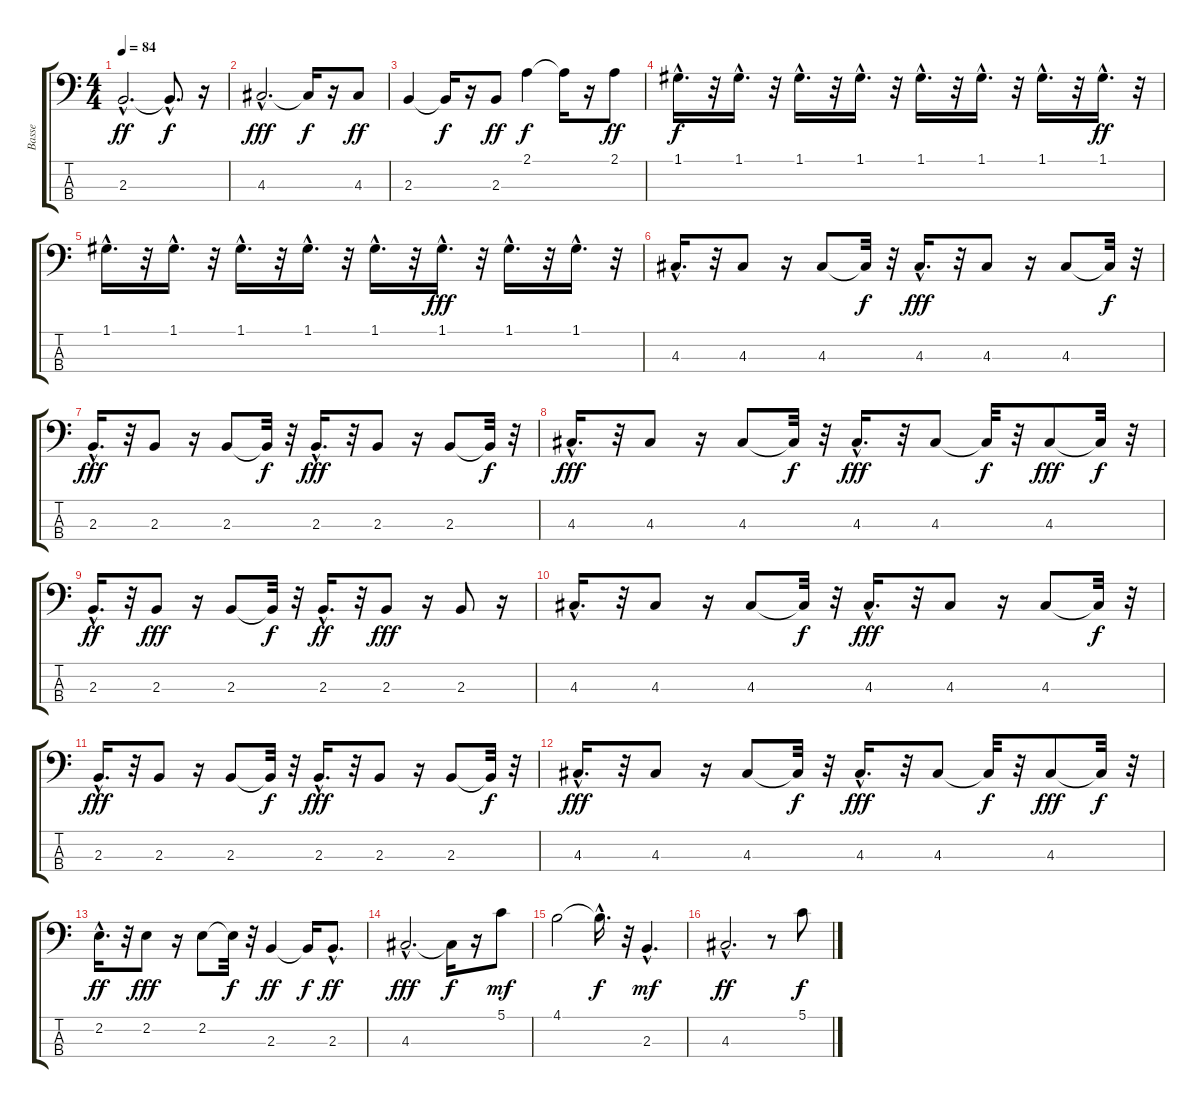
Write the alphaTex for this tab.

\track ("Basse" "Basse") {instrument electricbassfinger}
\staff {score tabs}
\tuning (G2 D2 A1 E1) {hide}
\ts (4 4)
\tempo 84
\clef f4
\ks c
2.3{hac}.2{d dy ff} 2.3{hac t}.8{d dy f} r.16 |
4.3{hac}.2{d dy fff} 4.3{t}.16{dy f} r.16 4.3.8{dy ff} |
2.3.4 2.3{t}.16{dy f} r.16 2.3.8{dy ff} 2.1.4{dy f} 2.1{t}.16 r.16 2.1.8{dy ff} |
1.1{hac}.16{d dy f} r.32 1.1{hac}.16{d} r.32 1.1{hac}.16{d} r.32 1.1{hac}.16{d} r.32 1.1{hac}.16{d} r.32 1.1{hac}.16{d} r.32 1.1{hac}.16{d} r.32 1.1{hac}.16{d dy ff} r.32 |
1.1{hac}.16{d} r.32 1.1{hac}.16{d} r.32 1.1{hac}.16{d} r.32 1.1{hac}.16{d} r.32 1.1{hac}.16{d} r.32 1.1{hac}.16{d dy fff} r.32 1.1{hac}.16{d} r.32 1.1{hac}.16{d} r.32 |
4.3{hac}.16{d} r.32 4.3.8 r.16 4.3.8 4.3{t}.32{dy f} r.32 4.3{hac}.16{d dy fff} r.32 4.3.8 r.16 4.3.8 4.3{t}.32{dy f} r.32 |
2.3{hac}.16{d dy fff} r.32 2.3.8 r.16 2.3.8 2.3{t}.32{dy f} r.32 2.3{hac}.16{d dy fff} r.32 2.3.8 r.16 2.3.8 2.3{t}.32{dy f} r.32 |
4.3{hac}.16{d dy fff} r.32 4.3.8 r.16 4.3.8 4.3{t}.32{dy f} r.32 4.3{hac}.16{d dy fff} r.32 4.3.8 4.3{t}.32{dy f} r.32 4.3.8{dy fff} 4.3{t}.32{dy f} r.32 |
2.3{hac}.16{d dy ff} r.32 2.3.8{dy fff} r.16 2.3.8 2.3{t}.32{dy f} r.32 2.3{hac}.16{d dy ff} r.32 2.3.8{dy fff} r.16 2.3.8 r.16 |
4.3{hac}.16{d} r.32 4.3.8 r.16 4.3.8 4.3{t}.32{dy f} r.32 4.3{hac}.16{d dy fff} r.32 4.3.8 r.16 4.3.8 4.3{t}.32{dy f} r.32 |
2.3{hac}.16{d dy fff} r.32 2.3.8 r.16 2.3.8 2.3{t}.32{dy f} r.32 2.3{hac}.16{d dy fff} r.32 2.3.8 r.16 2.3.8 2.3{t}.32{dy f} r.32 |
4.3{hac}.16{d dy fff} r.32 4.3.8 r.16 4.3.8 4.3{t}.32{dy f} r.32 4.3{hac}.16{d dy fff} r.32 4.3.8 4.3{t}.32{dy f} r.32 4.3.8{dy fff} 4.3{t}.32{dy f} r.32 |
2.2{hac}.16{d dy ff} r.32 2.2.8{dy fff} r.16 2.2.8 2.2{t}.32{dy f} r.32 2.3.4{dy ff} 2.3{t}.16{dy f} 2.3{hac}.8{d dy ff} |
4.3{hac}.2{d dy fff} 4.3{t}.16{dy f} r.16 5.1.8{dy mf} |
4.1.2 4.1{hac t}.16{d dy f} r.32 2.3{hac}.4{d dy mf} |
4.3{hac}.2{d dy ff} r.8 5.1.8{dy f}
